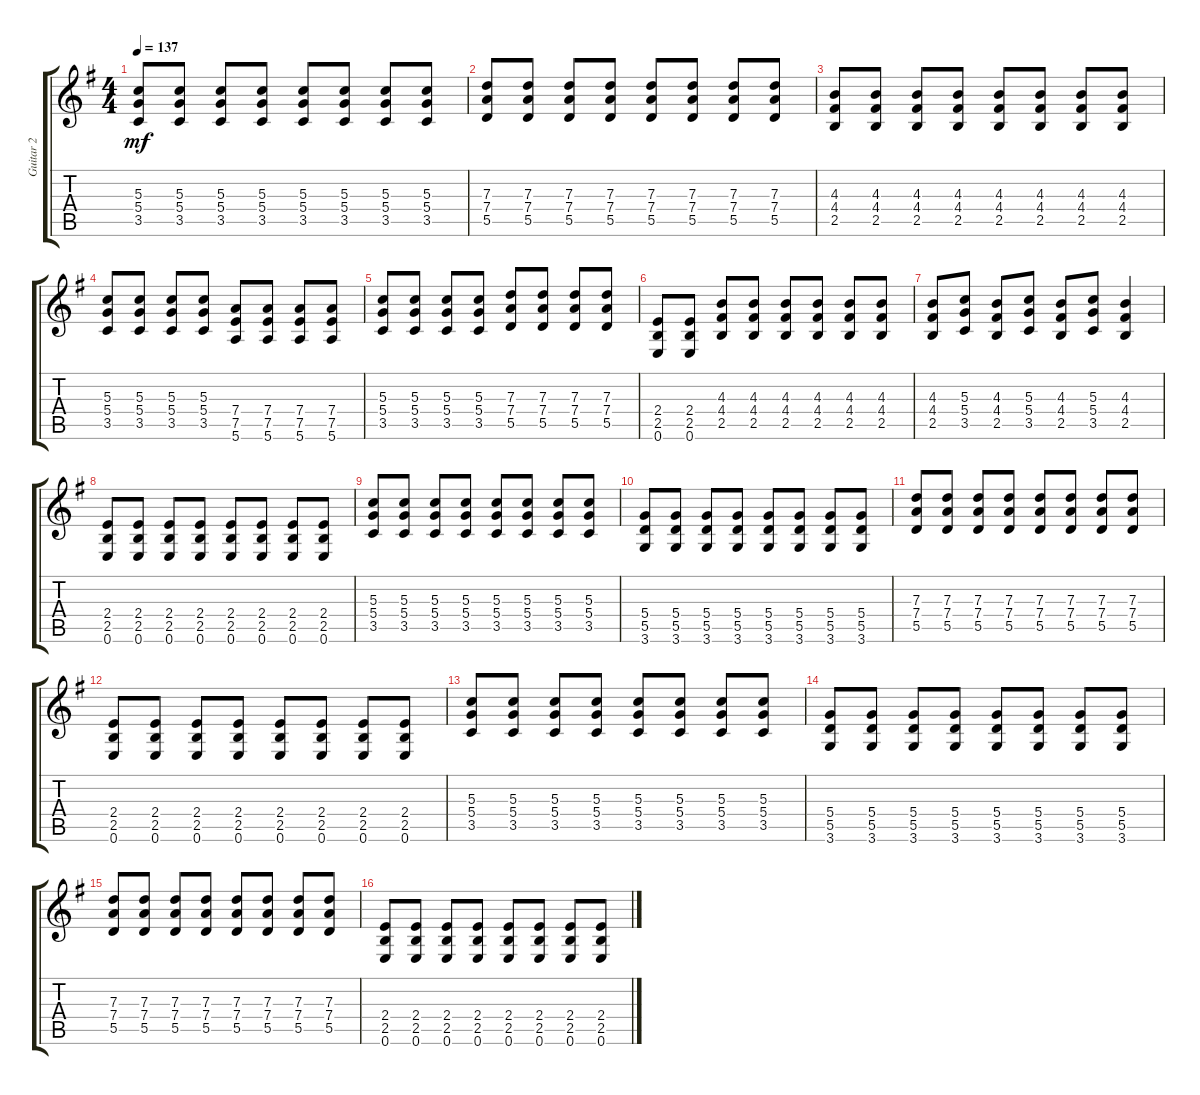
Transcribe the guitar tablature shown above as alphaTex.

\track ("Guitar 2" "Guitar 2") {instrument distortionguitar}
\staff {score tabs}
\tuning (E4 B3 G3 D3 A2 E2) {hide}
\ts (4 4)
\tempo 137
\clef g2
\ks g
(5.3 5.4 3.5).8{dy mf} (5.3 5.4 3.5).8 (5.3 5.4 3.5).8 (5.3 5.4 3.5).8 (5.3 5.4 3.5).8 (5.3 5.4 3.5).8 (5.3 5.4 3.5).8 (5.3 5.4 3.5).8 |
(7.3 7.4 5.5).8 (7.3 7.4 5.5).8 (7.3 7.4 5.5).8 (7.3 7.4 5.5).8 (7.3 7.4 5.5).8 (7.3 7.4 5.5).8 (7.3 7.4 5.5).8 (7.3 7.4 5.5).8 |
(4.3 4.4 2.5).8 (4.3 4.4 2.5).8 (4.3 4.4 2.5).8 (4.3 4.4 2.5).8 (4.3 4.4 2.5).8 (4.3 4.4 2.5).8 (4.3 4.4 2.5).8 (4.3 4.4 2.5).8 |
(5.3 5.4 3.5).8 (5.3 5.4 3.5).8 (5.3 5.4 3.5).8 (5.3 5.4 3.5).8 (7.4 7.5 5.6).8 (7.4 7.5 5.6).8 (7.4 7.5 5.6).8 (7.4 7.5 5.6).8 |
(5.3 5.4 3.5).8 (5.3 5.4 3.5).8 (5.3 5.4 3.5).8 (5.3 5.4 3.5).8 (7.3 7.4 5.5).8 (7.3 7.4 5.5).8 (7.3 7.4 5.5).8 (7.3 7.4 5.5).8 |
(2.4 2.5 0.6).8 (2.4 2.5 0.6).8 (4.3 4.4 2.5).8 (4.3 4.4 2.5).8 (4.3 4.4 2.5).8 (4.3 4.4 2.5).8 (4.3 4.4 2.5).8 (4.3 4.4 2.5).8 |
(4.3 4.4 2.5).8 (5.3 5.4 3.5).8 (4.3 4.4 2.5).8 (5.3 5.4 3.5).8 (4.3 4.4 2.5).8 (5.3 5.4 3.5).8 (4.3 4.4 2.5).4 |
(2.4 2.5 0.6).8 (2.4 2.5 0.6).8 (2.4 2.5 0.6).8 (2.4 2.5 0.6).8 (2.4 2.5 0.6).8 (2.4 2.5 0.6).8 (2.4 2.5 0.6).8 (2.4 2.5 0.6).8 |
(5.3 5.4 3.5).8 (5.3 5.4 3.5).8 (5.3 5.4 3.5).8 (5.3 5.4 3.5).8 (5.3 5.4 3.5).8 (5.3 5.4 3.5).8 (5.3 5.4 3.5).8 (5.3 5.4 3.5).8 |
(5.4 5.5 3.6).8 (5.4 5.5 3.6).8 (5.4 5.5 3.6).8 (5.4 5.5 3.6).8 (5.4 5.5 3.6).8 (5.4 5.5 3.6).8 (5.4 5.5 3.6).8 (5.4 5.5 3.6).8 |
(7.3 7.4 5.5).8 (7.3 7.4 5.5).8 (7.3 7.4 5.5).8 (7.3 7.4 5.5).8 (7.3 7.4 5.5).8 (7.3 7.4 5.5).8 (7.3 7.4 5.5).8 (7.3 7.4 5.5).8 |
(2.4 2.5 0.6).8 (2.4 2.5 0.6).8 (2.4 2.5 0.6).8 (2.4 2.5 0.6).8 (2.4 2.5 0.6).8 (2.4 2.5 0.6).8 (2.4 2.5 0.6).8 (2.4 2.5 0.6).8 |
(5.3 5.4 3.5).8 (5.3 5.4 3.5).8 (5.3 5.4 3.5).8 (5.3 5.4 3.5).8 (5.3 5.4 3.5).8 (5.3 5.4 3.5).8 (5.3 5.4 3.5).8 (5.3 5.4 3.5).8 |
(5.4 5.5 3.6).8 (5.4 5.5 3.6).8 (5.4 5.5 3.6).8 (5.4 5.5 3.6).8 (5.4 5.5 3.6).8 (5.4 5.5 3.6).8 (5.4 5.5 3.6).8 (5.4 5.5 3.6).8 |
(7.3 7.4 5.5).8 (7.3 7.4 5.5).8 (7.3 7.4 5.5).8 (7.3 7.4 5.5).8 (7.3 7.4 5.5).8 (7.3 7.4 5.5).8 (7.3 7.4 5.5).8 (7.3 7.4 5.5).8 |
(2.4 2.5 0.6).8 (2.4 2.5 0.6).8 (2.4 2.5 0.6).8 (2.4 2.5 0.6).8 (2.4 2.5 0.6).8 (2.4 2.5 0.6).8 (2.4 2.5 0.6).8 (2.4 2.5 0.6).8
